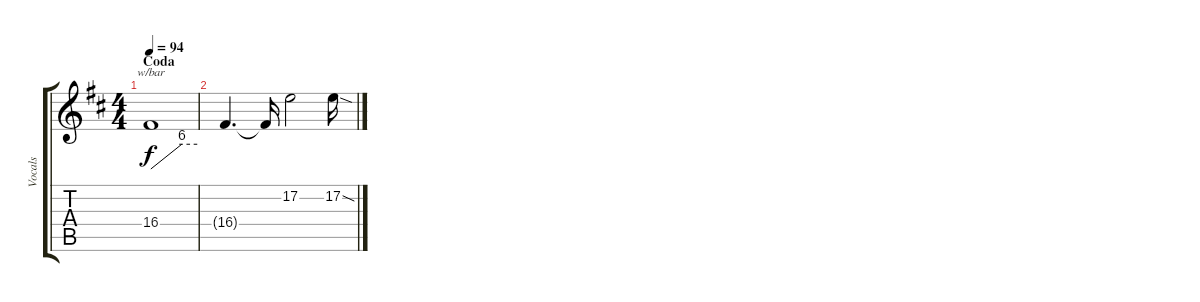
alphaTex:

\track ("Vocals" "Vocals") {instrument lead2sawtooth}
\staff {score tabs}
\tuning (E4 B3 G3 D3 A2 E2) {hide}
\ts (4 4)
\section ("" "Coda")
\tempo 94
\clef g2
\ks bminor
16.4{t}.1{tbe (custom default 0 0 40 24 60 24) dy f} |
16.4{t}.4{d} 16.4{t}.16 17.2.2 17.2{sod}.16
